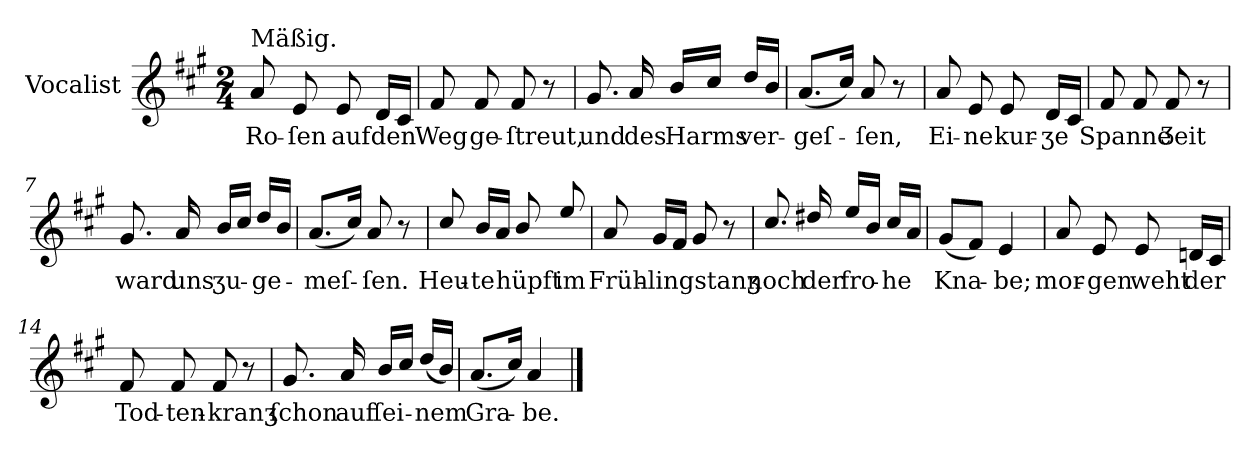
**kern	**text
*part1	*part1
*staff1	*staff1
*I"Vocalist	*
*clefG2	*
*k[f#c#g#]	*
*A:	*
*M2/4	*
=1	=1
!LO:TX:a:t=Mäßig.	!
8a	Ro-
8e	-ſen
8e	auf
16dLL	den
16c#JJ	.
=2	=2
8f#	Weg
8f#	ge-
8f#	-ſtreut,
8r	.
=3	=3
8.g#	und
16a	des
16b/LL	Harms
16cc#JJ	.
16dd/LL	ver-
16bJJ	.
=4	=4
(8.a/L	-geſ-
16cc#Jk)	.
8a	-ſen,
8r	.
=5	=5
8a	Ei-
8e	-ne
8e	kur-
16dLL	-ʒe
16c#JJ	.
=6	=6
8f#	Spanne
8f#	.
8f#	Ʒeit
8r	.
=7	=7
8.g#	ward
16a	uns
16b/LL	ʒu-
16cc#JJ	.
16dd/LL	-ge-
16bJJ	.
=8	=8
(8.a/L	-meſ-
16cc#Jk)	.
8a	-ſen.
8r	.
=9	=9
8cc#/	Heu-
16bLL	-te
16aJJ	.
8b/	hüpft
8ee/	im
=10	=10
8a	Früh-
16g#LL	-lingstanʒ
16f#JJ	.
8g#	.
8r	.
=11	=11
8.cc#/	noch
16dd#X/	der
16ee/LL	fro-
16bJJ	.
16cc#/LL	-he
16aJJ	.
=12	=12
(>8g#L	Kna-
8f#J)	.
4e	-be;
=13	=13
8a	mor-
8e	-gen
8e	weht
16dnLL	der
16c#JJ	.
=14	=14
8f#	Tod-
8f#	-ten-
8f#	-kranʒ
8r	.
=15	=15
8.g#	ſchon
16a	auf
16b/LL	ſei-
16cc#JJ	.
(16dd/LL	-nem
16bJJ)	.
=16	=16
(>8.a/L	Gra-
16cc#Jk)	.
4a	-be.
==	==
*-	*-
